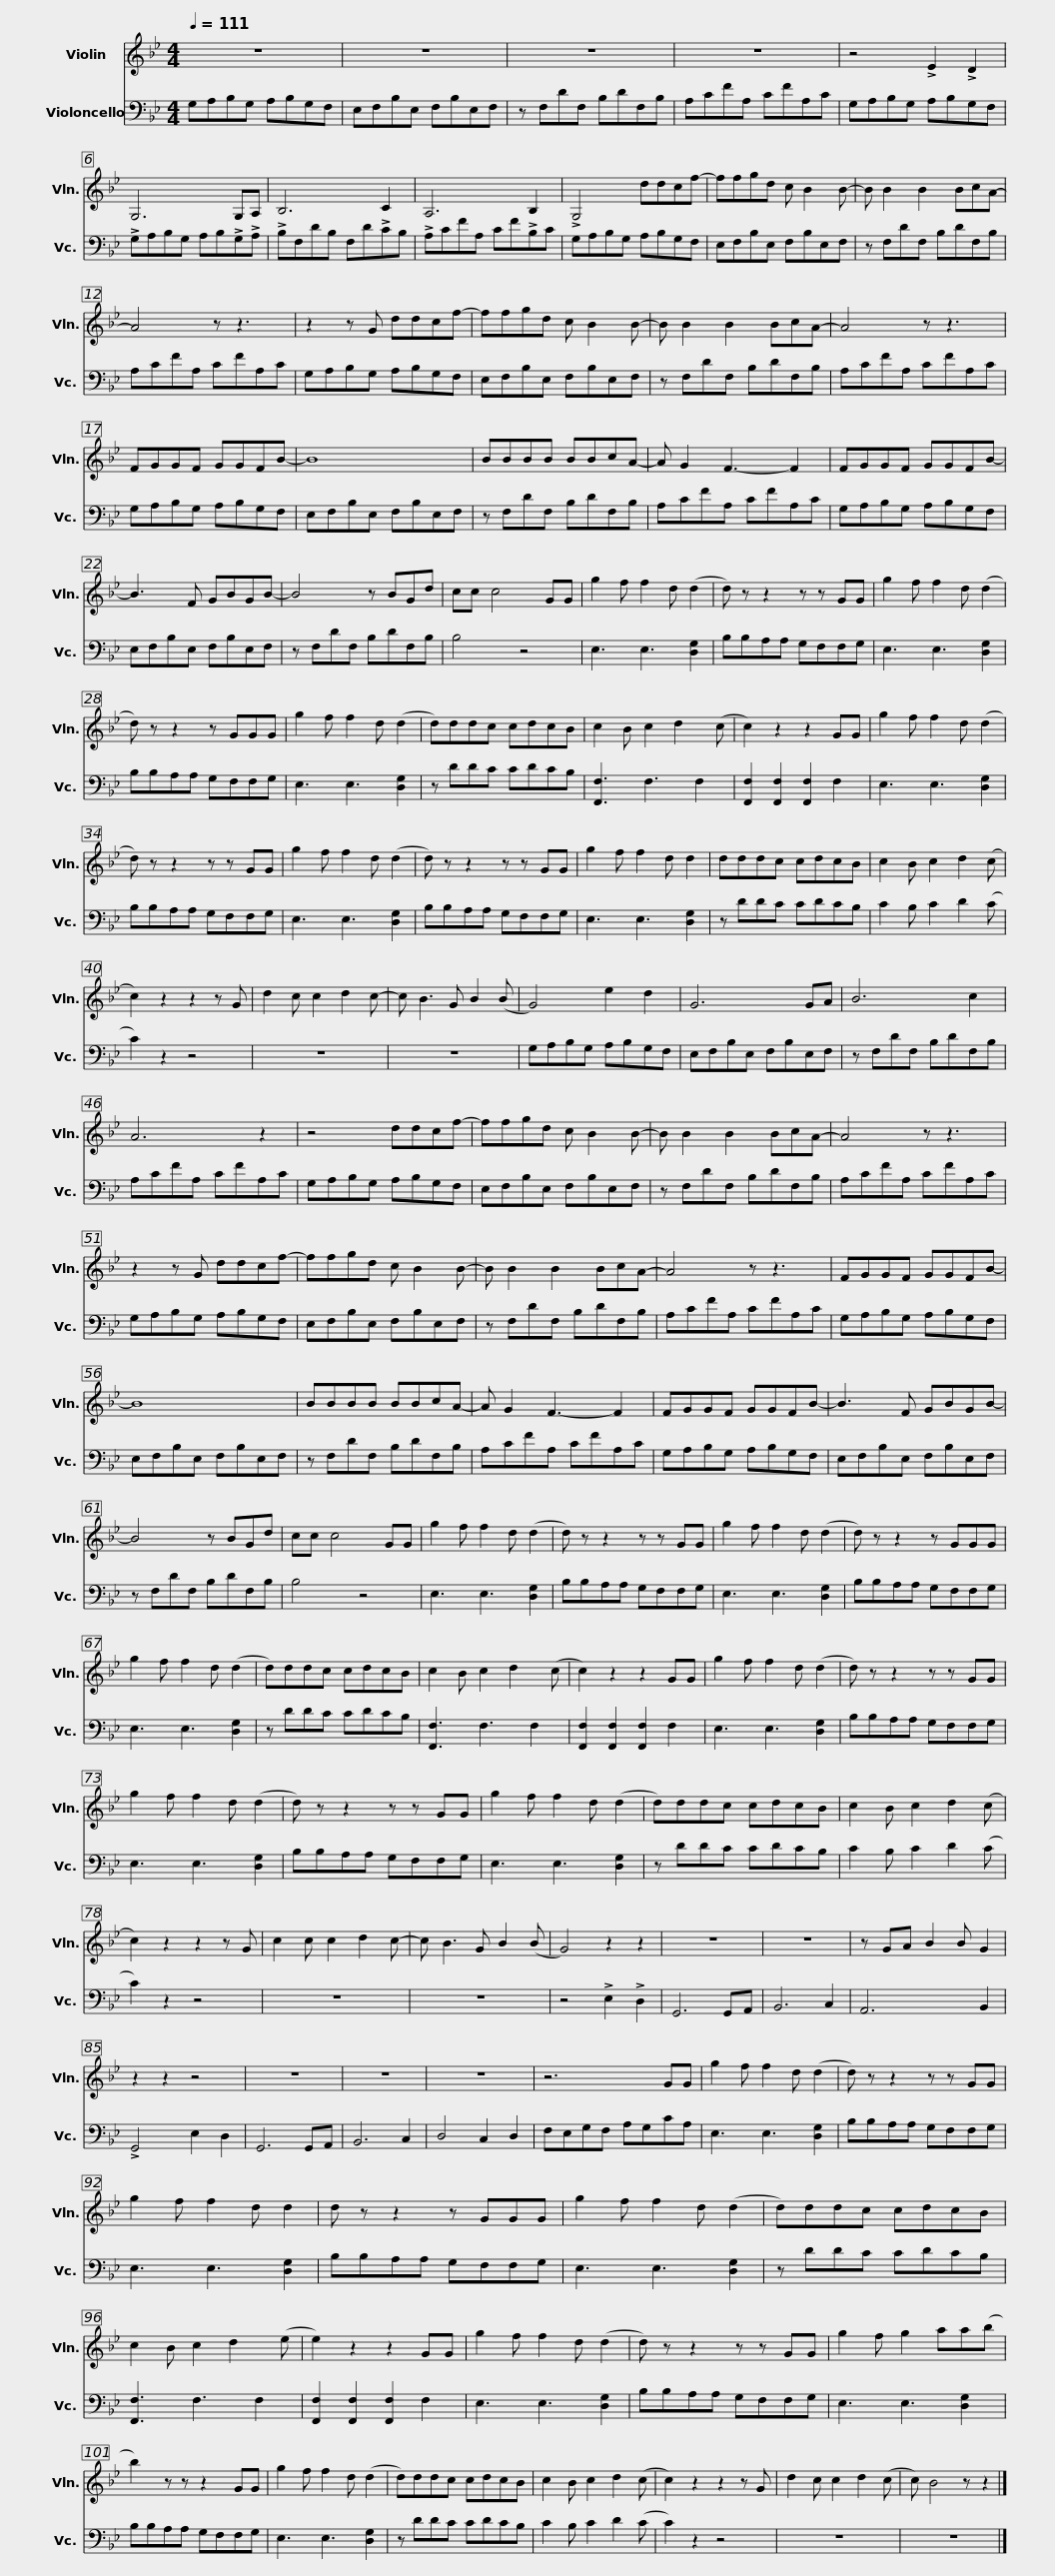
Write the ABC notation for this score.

X:1
%%score 1 2
L:1/8
Q:1/4=111
M:4/4
I:linebreak $
K:Bb
V:1 treble
V:2 bass
V:1
 z8 | z8 | z8 | z8 | z4 !>!E2 !>!D2 |$ %5
 G,6 G,A, | B,6 C2 | A,6 B,2 | !>!G,4 ddcf- | ffgd c B2 B- |$ %10
 B B2 B2 BcA- | A4 z z3 | z2 z G ddcf- | ffgd c B2 B- | B B2 B2 BcA- |$ %15
 A4 z z3 | FGGF GGFB- | B8 | BBBB BBcA- | A G2 F3- F2 |$ %20
 FGGF GGFB- | B3 F GBGB- | B4 z BGd | cc c4 GG | g2 f f2 d (d2 | %25
 d) z z2 z z GG |$ g2 f f2 d (d2 | d) z z2 z GGG | g2 f f2 d (d2 | d)ddc cdcB | %30
 c2 B c2 d2 (c | c2) z2 z2 GG |$ g2 f f2 d (d2 | d) z z2 z z GG | g2 f f2 d (d2 | %35
 d) z z2 z z GG | g2 f f2 d d2 | dddc cdcB |$ c2 B c2 d2 (c | c2) z2 z2 z G | %40
 d2 c c2 d2 c- | c B3 G B2 (B | G4) e2 d2 | G6 GA |$ B6 c2 | %45
 A6 z2 | z4 ddcf- | ffgd c B2 B- | B B2 B2 BcA- |$ A4 z z3 | %50
 z2 z G ddcf- | ffgd c B2 B- | B B2 B2 BcA- | A4 z z3 |$ FGGF GGFB- | %55
 B8 | BBBB BBcA- | A G2 F3- F2 | FGGF GGFB- |$ B3 F GBGB- | %60
 B4 z BGd | cc c4 GG | g2 f f2 d (d2 | d) z z2 z z GG | g2 f f2 d (d2 |$ %65
 d) z z2 z GGG | g2 f f2 d (d2 | d)ddc cdcB | c2 B c2 d2 (c | c2) z2 z2 GG | %70
 g2 f f2 d (d2 |$ d) z z2 z z GG | g2 f f2 d (d2 | d) z z2 z z GG | g2 f f2 d (d2 | %75
 d)ddc cdcB | c2 B c2 d2 (c |$ c2) z2 z2 z G | c2 c c2 d2 c- | c B3 G B2 (B | %80
 G4) z2 z2 | z8 | z8 | z GA B2 B G2 | z2 z2 z4 | %85
 z8 |$ z8 | z8 | z6 GG | g2 f f2 d (d2 | %90
 d) z z2 z z GG | g2 f f2 d d2 | d z z2 z GGG |$ g2 f f2 d (d2 | d)ddc cdcB | %95
 c2 B c2 d2 (e | e2) z2 z2 GG | g2 f f2 d (d2 | d) z z2 z z GG |$ g2 f g2 aa(b | %100
 b2) z z z2 GG | g2 f f2 d (d2 | d)ddc cdcB | c2 B c2 d2 (c | c2) z2 z2 z G |$ %105
 d2 c c2 d2 (c | c) B4 z z2 |] %107
V:2
 G,A,B,G, A,B,G,F, | E,F,B,E, F,B,E,F, | z F,DF, B,DF,B, | A,CFA, CFA,C | G,A,B,G, A,B,G,F, |$ %5
 !>!G,A,B,G, A,B,!>!G,!>!A, | !>!B,F,DB, F,D!>!CB, | !>!A,CFA, CF!>!B,C | G,A,B,G, A,B,G,F, | E,F,B,E, F,B,E,F, |$ %10
 z F,DF, B,DF,B, | A,CFA, CFA,C | G,A,B,G, A,B,G,F, | E,F,B,E, F,B,E,F, | z F,DF, B,DF,B, |$ %15
 A,CFA, CFA,C | G,A,B,G, A,B,G,F, | E,F,B,E, F,B,E,F, | z F,DF, B,DF,B, | A,CFA, CFA,C |$ %20
 G,A,B,G, A,B,G,F, | E,F,B,E, F,B,E,F, | z F,DF, B,DF,B, | B,4 z4 | E,3 E,3 [D,G,]2 | %25
 B,B,A,A, G,F,F,G, |$ E,3 E,3 [D,G,]2 | B,B,A,A, G,F,F,G, | E,3 E,3 [D,G,]2 | z DDC CDCB, | %30
 [F,,F,]3 F,3 F,2 | [F,,F,]2 [F,,F,]2 [F,,F,]2 F,2 |$ E,3 E,3 [D,G,]2 | B,B,A,A, G,F,F,G, | E,3 E,3 [D,G,]2 | %35
 B,B,A,A, G,F,F,G, | E,3 E,3 [D,G,]2 | z DDC CDCB, |$ C2 B, C2 D2 (C | C2) z2 z4 | %40
 z8 | z8 | G,A,B,G, A,B,G,F, | E,F,B,E, F,B,E,F, |$ z F,DF, B,DF,B, | %45
 A,CFA, CFA,C | G,A,B,G, A,B,G,F, | E,F,B,E, F,B,E,F, | z F,DF, B,DF,B, |$ A,CFA, CFA,C | %50
 G,A,B,G, A,B,G,F, | E,F,B,E, F,B,E,F, | z F,DF, B,DF,B, | A,CFA, CFA,C |$ G,A,B,G, A,B,G,F, | %55
 E,F,B,E, F,B,E,F, | z F,DF, B,DF,B, | A,CFA, CFA,C | G,A,B,G, A,B,G,F, |$ E,F,B,E, F,B,E,F, | %60
 z F,DF, B,DF,B, | B,4 z4 | E,3 E,3 [D,G,]2 | B,B,A,A, G,F,F,G, | E,3 E,3 [D,G,]2 |$ %65
 B,B,A,A, G,F,F,G, | E,3 E,3 [D,G,]2 | z DDC CDCB, | [F,,F,]3 F,3 F,2 | [F,,F,]2 [F,,F,]2 [F,,F,]2 F,2 | %70
 E,3 E,3 [D,G,]2 |$ B,B,A,A, G,F,F,G, | E,3 E,3 [D,G,]2 | B,B,A,A, G,F,F,G, | E,3 E,3 [D,G,]2 | %75
 z DDC CDCB, | C2 B, C2 D2 (C |$ C2) z2 z4 | z8 | z8 | %80
 z4 !>!E,2 !>!D,2 | G,,6 G,,A,, | B,,6 C,2 | A,,6 B,,2 | !>!G,,4 E,2 D,2 | %85
 G,,6 G,,A,, |$ B,,6 C,2 | D,4 C,2 D,2 | F,E,G,F, A,G,CA, | E,3 E,3 [D,G,]2 | %90
 B,B,A,A, G,F,F,G, | E,3 E,3 [D,G,]2 | B,B,A,A, G,F,F,G, |$ E,3 E,3 [D,G,]2 | z DDC CDCB, | %95
 [F,,F,]3 F,3 F,2 | [F,,F,]2 [F,,F,]2 [F,,F,]2 F,2 | E,3 E,3 [D,G,]2 | B,B,A,A, G,F,F,G, |$ E,3 E,3 [D,G,]2 | %100
 B,B,A,A, G,F,F,G, | E,3 E,3 [D,G,]2 | z DDC CDCB, | C2 B, C2 D2 (C | C2) z2 z4 |$ %105
 z8 | z8 |] %107
